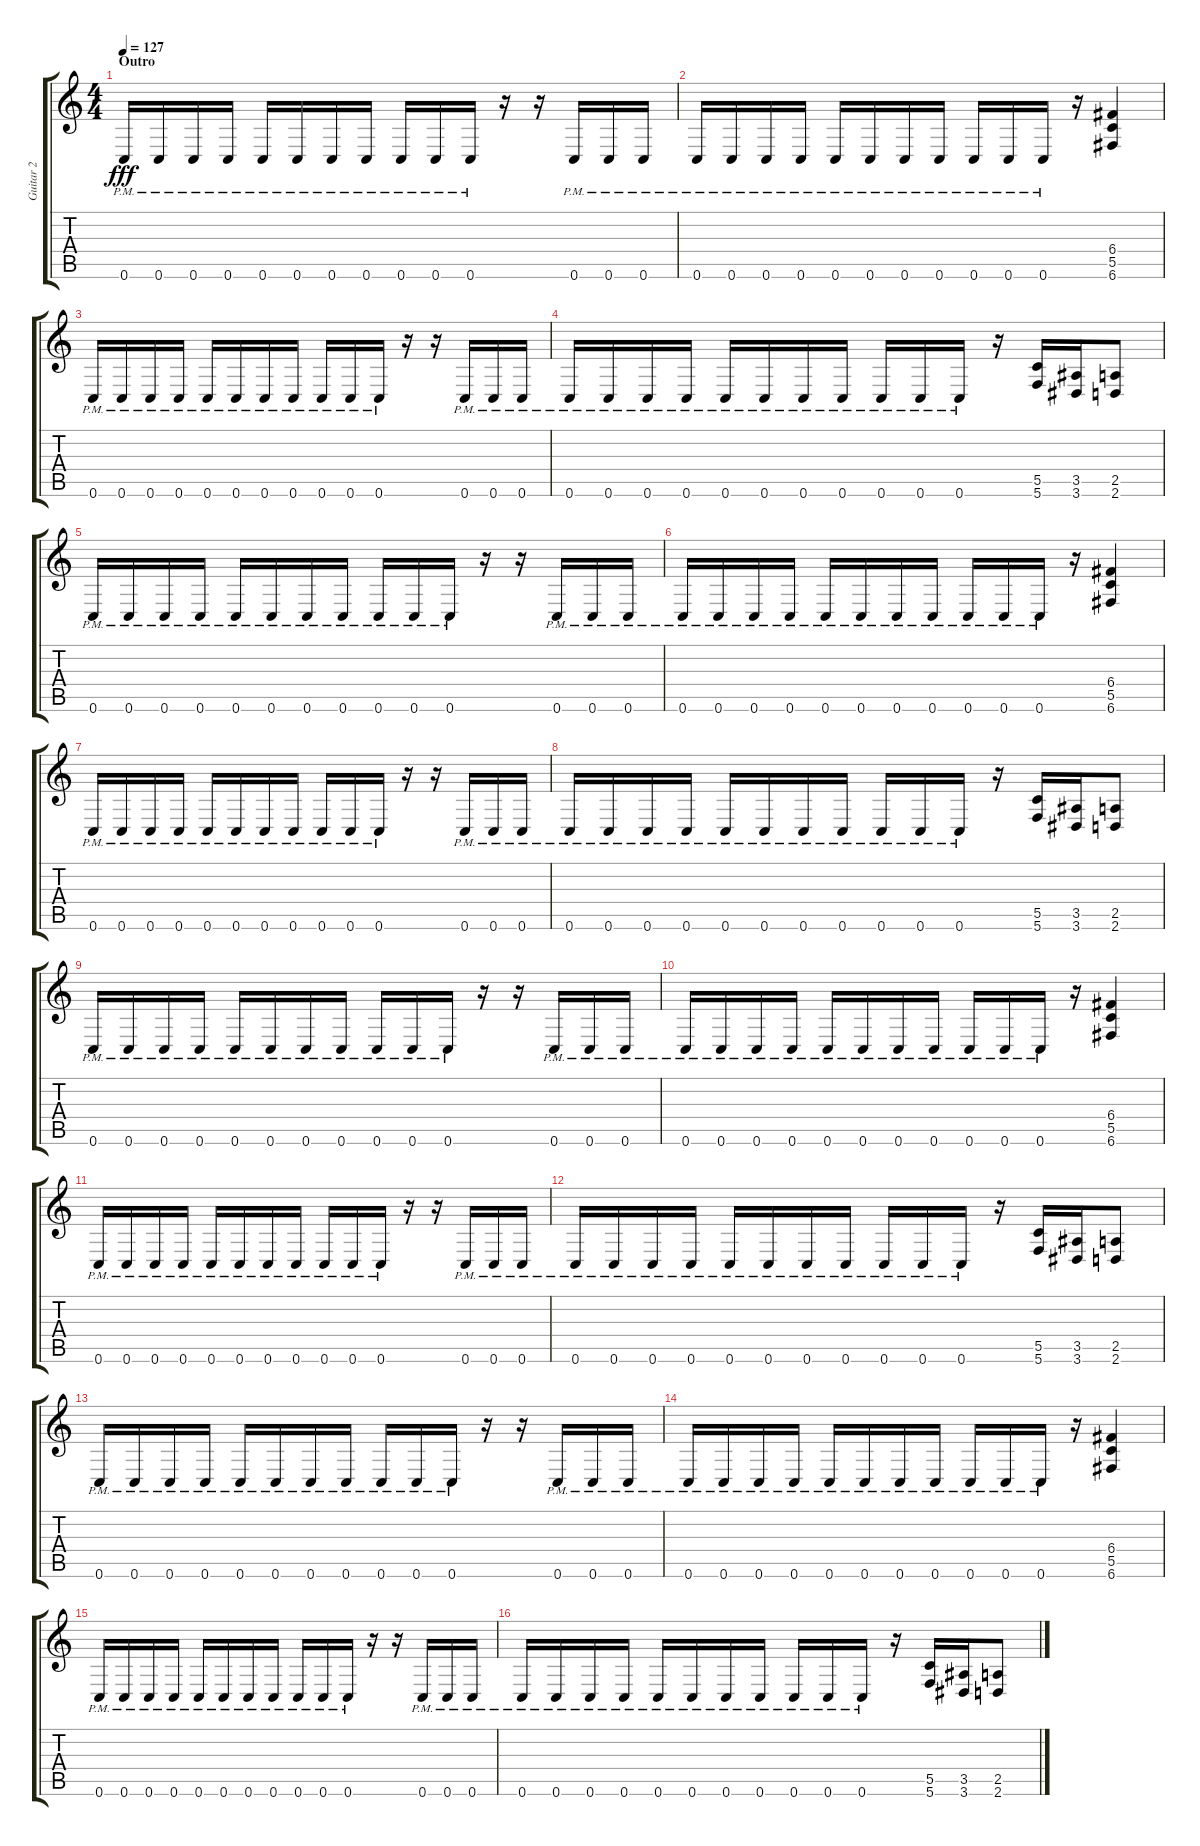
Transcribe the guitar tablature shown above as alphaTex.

\track ("Guitar 2" "Guitar 2") {instrument overdrivenguitar}
\staff {score tabs}
\tuning (D4 A3 F3 C3 G2 C2) {hide}
\ts (4 4)
\section ("" "Outro")
\tempo 127
\clef g2
\ks c
0.6{pm}.16{dy fff} 0.6{pm}.16 0.6{pm}.16 0.6{pm}.16 0.6{pm}.16 0.6{pm}.16 0.6{pm}.16 0.6{pm}.16 0.6{pm}.16 0.6{pm}.16 0.6{pm}.16 r.16 r.16 0.6{pm}.16 0.6{pm}.16 0.6{pm}.16 |
0.6{pm}.16 0.6{pm}.16 0.6{pm}.16 0.6{pm}.16 0.6{pm}.16 0.6{pm}.16 0.6{pm}.16 0.6{pm}.16 0.6{pm}.16 0.6{pm}.16 0.6{pm}.16 r.16 (6.4 5.5 6.6).4 |
0.6{pm}.16 0.6{pm}.16 0.6{pm}.16 0.6{pm}.16 0.6{pm}.16 0.6{pm}.16 0.6{pm}.16 0.6{pm}.16 0.6{pm}.16 0.6{pm}.16 0.6{pm}.16 r.16 r.16 0.6{pm}.16 0.6{pm}.16 0.6{pm}.16 |
0.6{pm}.16 0.6{pm}.16 0.6{pm}.16 0.6{pm}.16 0.6{pm}.16 0.6{pm}.16 0.6{pm}.16 0.6{pm}.16 0.6{pm}.16 0.6{pm}.16 0.6{pm}.16 r.16 (5.5 5.6).16 (3.5 3.6).16 (2.5 2.6).8 |
0.6{pm}.16 0.6{pm}.16 0.6{pm}.16 0.6{pm}.16 0.6{pm}.16 0.6{pm}.16 0.6{pm}.16 0.6{pm}.16 0.6{pm}.16 0.6{pm}.16 0.6{pm}.16 r.16 r.16 0.6{pm}.16 0.6{pm}.16 0.6{pm}.16 |
0.6{pm}.16 0.6{pm}.16 0.6{pm}.16 0.6{pm}.16 0.6{pm}.16 0.6{pm}.16 0.6{pm}.16 0.6{pm}.16 0.6{pm}.16 0.6{pm}.16 0.6{pm}.16 r.16 (6.4 5.5 6.6).4 |
0.6{pm}.16 0.6{pm}.16 0.6{pm}.16 0.6{pm}.16 0.6{pm}.16 0.6{pm}.16 0.6{pm}.16 0.6{pm}.16 0.6{pm}.16 0.6{pm}.16 0.6{pm}.16 r.16 r.16 0.6{pm}.16 0.6{pm}.16 0.6{pm}.16 |
0.6{pm}.16 0.6{pm}.16 0.6{pm}.16 0.6{pm}.16 0.6{pm}.16 0.6{pm}.16 0.6{pm}.16 0.6{pm}.16 0.6{pm}.16 0.6{pm}.16 0.6{pm}.16 r.16 (5.5 5.6).16 (3.5 3.6).16 (2.5 2.6).8 |
0.6{pm}.16 0.6{pm}.16 0.6{pm}.16 0.6{pm}.16 0.6{pm}.16 0.6{pm}.16 0.6{pm}.16 0.6{pm}.16 0.6{pm}.16 0.6{pm}.16 0.6{pm}.16 r.16 r.16 0.6{pm}.16 0.6{pm}.16 0.6{pm}.16 |
0.6{pm}.16 0.6{pm}.16 0.6{pm}.16 0.6{pm}.16 0.6{pm}.16 0.6{pm}.16 0.6{pm}.16 0.6{pm}.16 0.6{pm}.16 0.6{pm}.16 0.6{pm}.16 r.16 (6.4 5.5 6.6).4 |
0.6{pm}.16 0.6{pm}.16 0.6{pm}.16 0.6{pm}.16 0.6{pm}.16 0.6{pm}.16 0.6{pm}.16 0.6{pm}.16 0.6{pm}.16 0.6{pm}.16 0.6{pm}.16 r.16 r.16 0.6{pm}.16 0.6{pm}.16 0.6{pm}.16 |
0.6{pm}.16 0.6{pm}.16 0.6{pm}.16 0.6{pm}.16 0.6{pm}.16 0.6{pm}.16 0.6{pm}.16 0.6{pm}.16 0.6{pm}.16 0.6{pm}.16 0.6{pm}.16 r.16 (5.5 5.6).16 (3.5 3.6).16 (2.5 2.6).8 |
0.6{pm}.16 0.6{pm}.16 0.6{pm}.16 0.6{pm}.16 0.6{pm}.16 0.6{pm}.16 0.6{pm}.16 0.6{pm}.16 0.6{pm}.16 0.6{pm}.16 0.6{pm}.16 r.16 r.16 0.6{pm}.16 0.6{pm}.16 0.6{pm}.16 |
0.6{pm}.16 0.6{pm}.16 0.6{pm}.16 0.6{pm}.16 0.6{pm}.16 0.6{pm}.16 0.6{pm}.16 0.6{pm}.16 0.6{pm}.16 0.6{pm}.16 0.6{pm}.16 r.16 (6.4 5.5 6.6).4 |
0.6{pm}.16 0.6{pm}.16 0.6{pm}.16 0.6{pm}.16 0.6{pm}.16 0.6{pm}.16 0.6{pm}.16 0.6{pm}.16 0.6{pm}.16 0.6{pm}.16 0.6{pm}.16 r.16 r.16 0.6{pm}.16 0.6{pm}.16 0.6{pm}.16 |
0.6{pm}.16 0.6{pm}.16 0.6{pm}.16 0.6{pm}.16 0.6{pm}.16 0.6{pm}.16 0.6{pm}.16 0.6{pm}.16 0.6{pm}.16 0.6{pm}.16 0.6{pm}.16 r.16 (5.5 5.6).16 (3.5 3.6).16 (2.5 2.6).8
